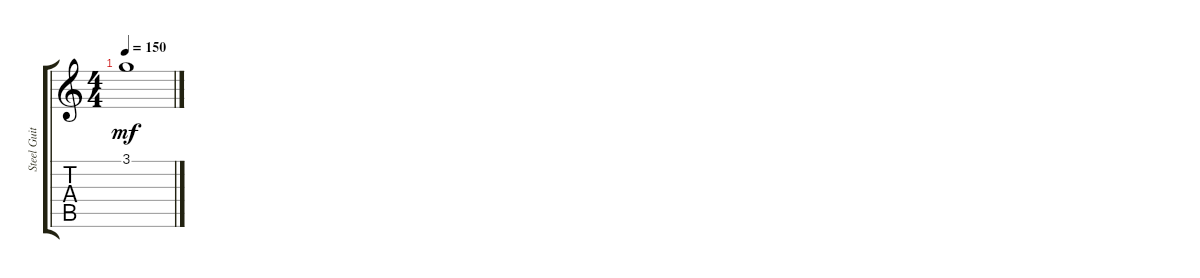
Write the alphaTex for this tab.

\track ("Steel Guitar" "Steel Guit") {instrument acousticguitarsteel}
\staff {score tabs}
\tuning (E4 B3 G3 D3 A2 E2) {hide}
\ts (4 4)
\tempo 150
\clef g2
\ks c
3.1{t}.1{dy mf}
